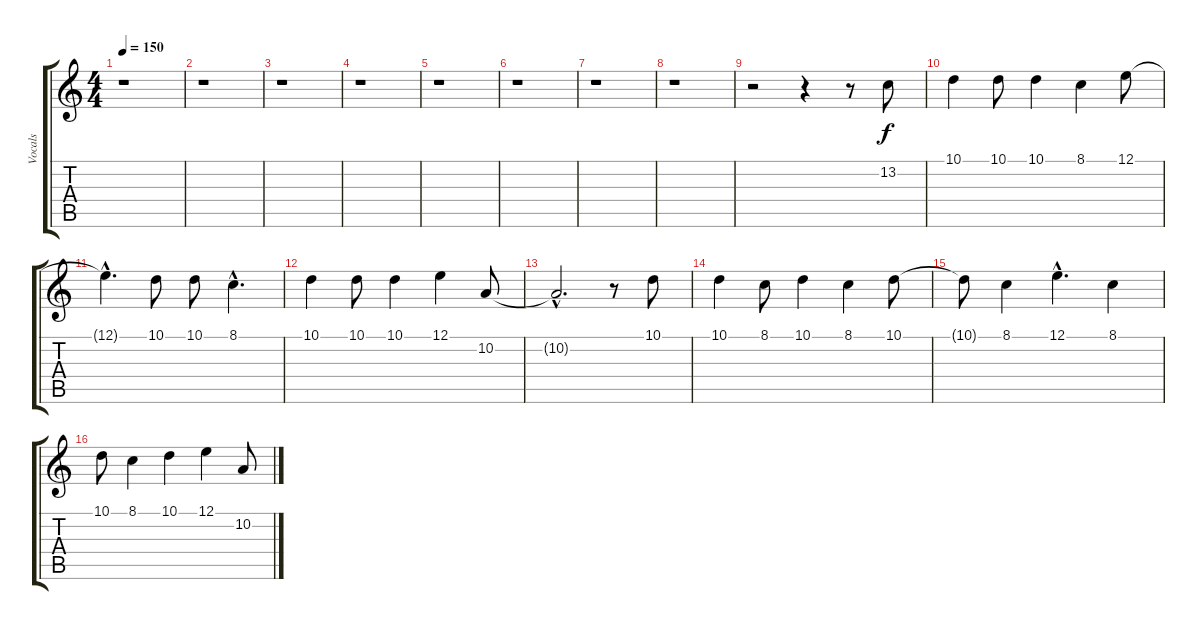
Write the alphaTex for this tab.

\track ("Vocals" "Vocals") {instrument flute}
\staff {score tabs}
\tuning (E4 B3 G3 D3 A2 E2) {hide}
\ts (4 4)
\tempo 150
\clef g2
\ks c
r.1{dy f} |
r.1 |
r.1 |
r.1 |
r.1 |
r.1 |
r.1 |
r.1 |
r.2 r.4 r.8 13.2.8 |
10.1.4 10.1.8 10.1.4 8.1.4 12.1.8 |
12.1{hac t}.4{d} 10.1.8 10.1.8 8.1{hac}.4{d} |
10.1.4 10.1.8 10.1.4 12.1.4 10.2.8 |
10.2{hac t}.2{d} r.8 10.1.8 |
10.1.4 8.1.8 10.1.4 8.1.4 10.1.8 |
10.1{t}.8 8.1.4 12.1{hac}.4{d} 8.1.4 |
10.1.8 8.1.4 10.1.4 12.1.4 10.2.8
